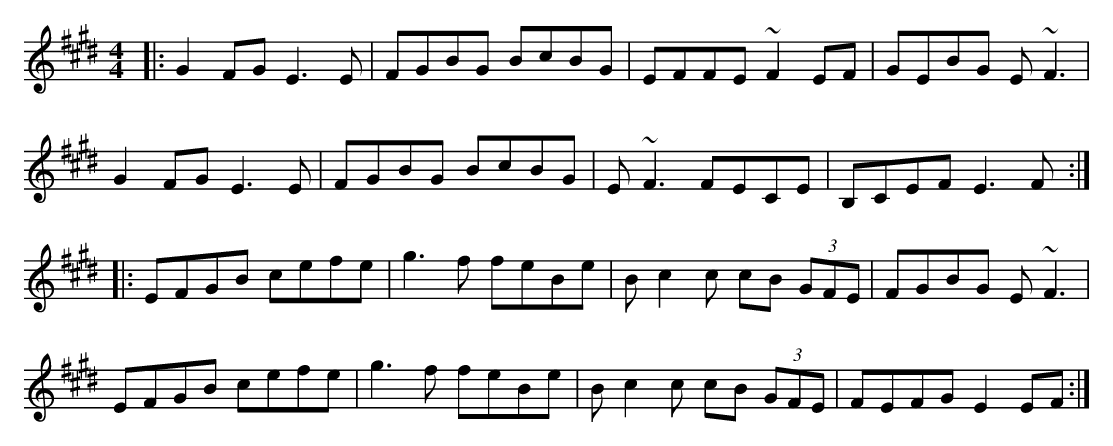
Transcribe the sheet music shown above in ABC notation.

X:1
M:4/4
K:E
|:G2FG E3E|FGBG BcBG|EFFE ~F2EF|GEBG E~F3|
G2FG E3E|FGBG BcBG|E~F3 FECE|B,CEF E3F:|
|:EFGB cefe|g3f feBe|Bc2c cB (3GFE|FGBG E~F3|
EFGB cefe|g3f feBe|Bc2c cB (3GFE|FEFG E2EF:|
